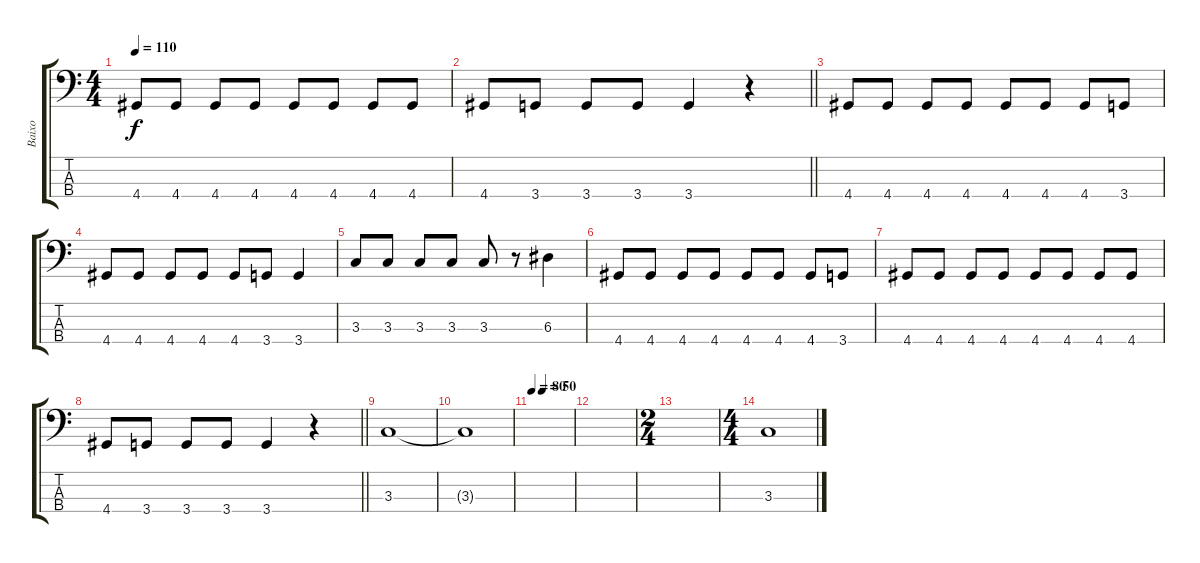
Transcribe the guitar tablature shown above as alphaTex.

\track ("Baixo" "Baixo") {instrument electricbassfinger}
\staff {score tabs}
\tuning (G2 D2 A1 E1) {hide}
\ts (4 4)
\tempo 110
\clef f4
\ks c
4.4.8{dy f} 4.4.8 4.4.8 4.4.8 4.4.8 4.4.8 4.4.8 4.4.8 |
\barLineRight lightlight
4.4.8 3.4.8 3.4.8 3.4.8 3.4.4 r.4 |
4.4.8 4.4.8 4.4.8 4.4.8 4.4.8 4.4.8 4.4.8 3.4.8 |
4.4.8 4.4.8 4.4.8 4.4.8 4.4.8 3.4.8 3.4.4 |
3.3.8 3.3.8 3.3.8 3.3.8 3.3.8 r.8 6.3.4 |
4.4.8 4.4.8 4.4.8 4.4.8 4.4.8 4.4.8 4.4.8 3.4.8 |
4.4.8 4.4.8 4.4.8 4.4.8 4.4.8 4.4.8 4.4.8 4.4.8 |
\barLineRight lightlight
4.4.8 3.4.8 3.4.8 3.4.8 3.4.4 r.4 |
3.3.1{volume 0} |
3.3{t}.1 |
\tempo 80
\tempo (50 0.25)
|
|
\ts (2 4)
|
\ts (4 4)
3.3.1
